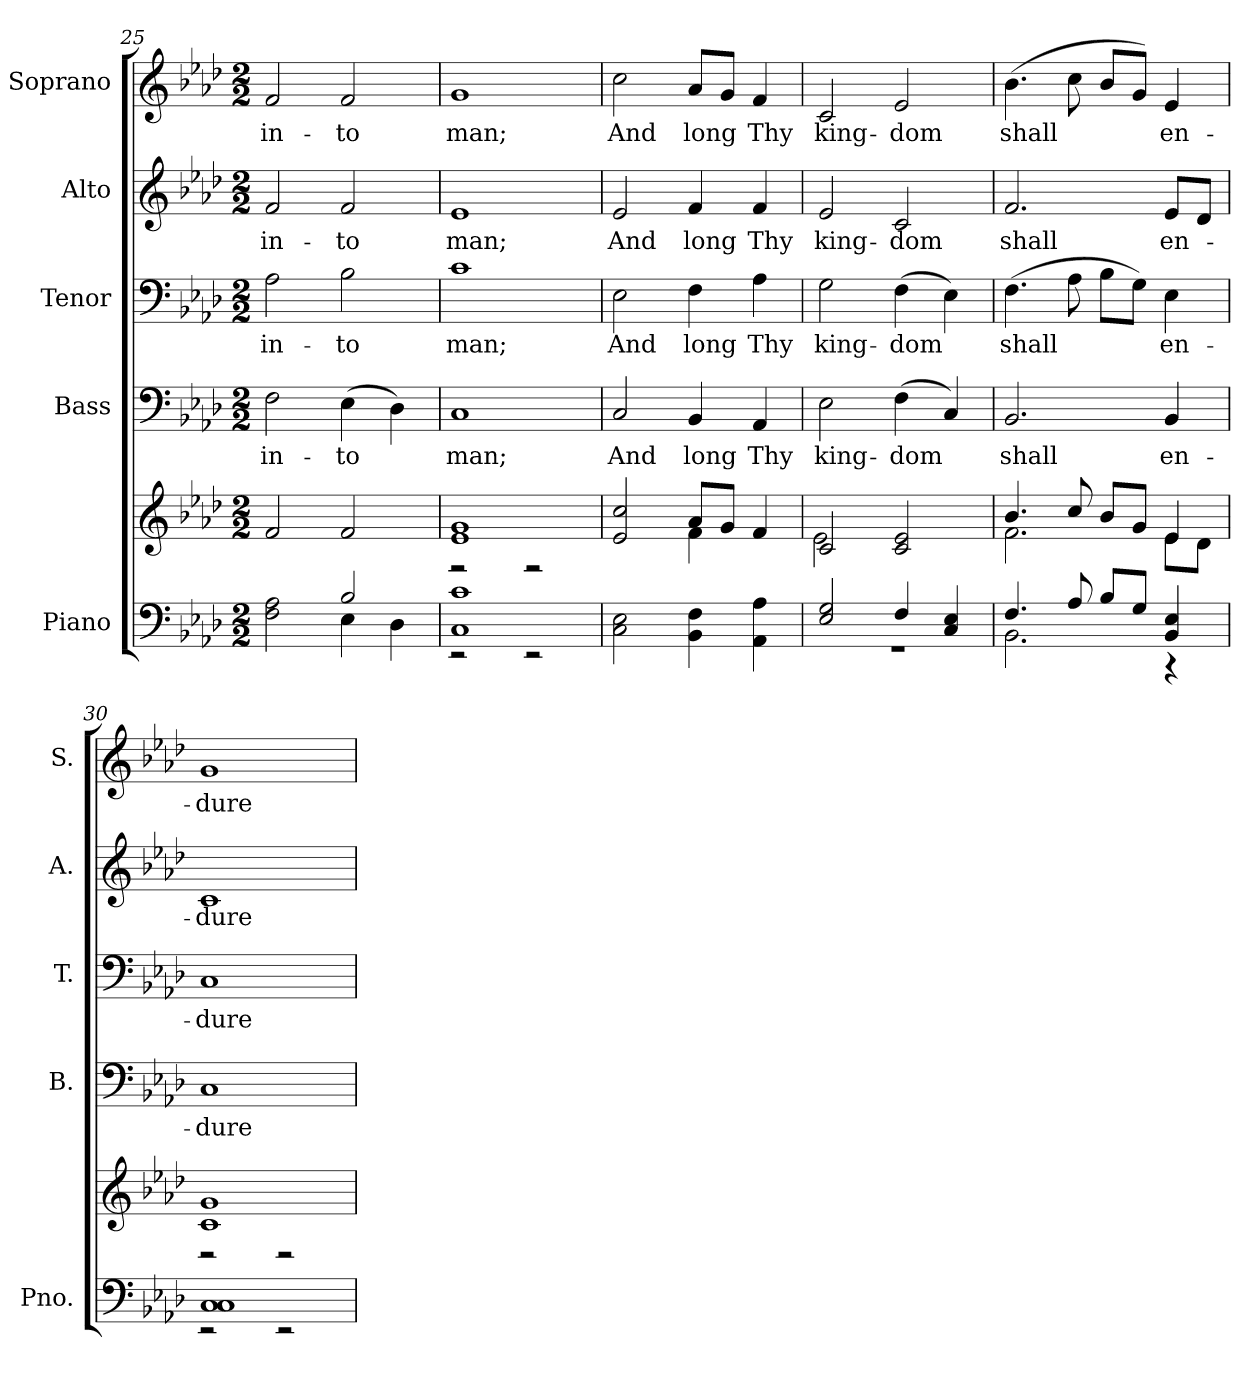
**kern	**kern	**kern	**text	**kern	**text	**kern	**text	**kern	**text
*part5	*part5	*part4	*part4	*part3	*part3	*part2	*part2	*part1	*part1
*staff6	*staff5	*staff4	*staff4	*staff3	*staff3	*staff2	*staff2	*staff1	*staff1
*I"Piano	*	*I"Bass	*	*I"Tenor	*	*I"Alto	*	*I"Soprano	*
*I'Pno.	*	*I'B.	*	*I'T.	*	*I'A.	*	*I'S.	*
*clefF4	*clefG2	*clefF4	*	*clefF4	*	*clefG2	*	*clefG2	*
*k[b-e-a-d-]	*k[b-e-a-d-]	*k[b-e-a-d-]	*	*k[b-e-a-d-]	*	*k[b-e-a-d-]	*	*k[b-e-a-d-]	*
*A-:	*A-:	*A-:	*	*A-:	*	*A-:	*	*A-:	*
*M2/2	*M2/2	*M2/2	*	*M2/2	*	*M2/2	*	*M2/2	*
=25	=25	=25	=25	=25	=25	=25	=25	=25	=25
*^	*	*	*	*	*	*	*	*	*
!	!	!	!	!LO:LY:b:color=#000000	!	!	!	!	!	!
!	!	!	!	!	!	!LO:LY:b:color=#000000	!	!	!	!
!	!	!	!	!	!	!	!	!LO:LY:b:color=#000000	!	!
!	!	!	!	!	!	!	!	!	!	!LO:LY:b:color=#000000
2Fi\ 2A-i	2ryy	2fi/	2Fi\	in-	2A-i\	in-	2fi/	in-	2fi/	in-
!	!	!	!	!LO:LY:b:color=#000000	!	!	!	!	!	!
!	!	!	!	!	!	!LO:LY:b:color=#000000	!	!	!	!
!	!	!	!	!	!	!	!	!LO:LY:b:color=#000000	!	!
!	!	!	!	!	!	!	!	!	!	!LO:LY:b:color=#000000
2B-i/	4E-i\	2fi/	(4E-i\	-to	2B-i\	-to	2fi/	-to	2fi/	-to
.	4D-i\	.	4D-i\)	.	.	.	.	.	.	.
=26	=26	=26	=26	=26	=26	=26	=26	=26	=26	=26
*	*	*^	*	*	*	*	*	*	*	*
!	!	!	!	!	!LO:LY:b:color=#000000	!	!	!	!	!	!
!	!	!	!	!	!	!	!LO:LY:b:color=#000000	!	!	!	!
!	!	!	!	!	!	!	!	!	!LO:LY:b:color=#000000	!	!
!	!	!	!	!	!	!	!	!	!	!	!LO:LY:b:color=#000000
1Ci 1ci	2r	1e-i 1gi	2r	1Ci	man;	1ci	man;	1e-i	man;	1gi	man;
.	2r	.	2r	.	.	.	.	.	.	.	.
*v	*v	*	*	*	*	*	*	*	*	*	*
!!LO:PB:g=z
=27	=27	=27	=27	=27	=27	=27	=27	=27	=27	=27
*^	*	*	*	*	*	*	*	*	*	*
!	!	!	!	!	!LO:LY:b:color=#000000	!	!	!	!	!	!
*v	*v	*	*	*	*	*	*	*	*	*	*
*^	*	*	*	*	*	*	*	*	*	*
!	!	!	!	!	!	!	!LO:LY:b:color=#000000	!	!	!	!
*v	*v	*	*	*	*	*	*	*	*	*	*
*^	*	*	*	*	*	*	*	*	*	*
!	!	!	!	!	!	!	!	!	!LO:LY:b:color=#000000	!	!
*v	*v	*	*	*	*	*	*	*	*	*	*
*^	*	*	*	*	*	*	*	*	*	*
!	!	!	!	!	!	!	!	!	!	!	!LO:LY:b:color=#000000
*v	*v	*	*	*	*	*	*	*	*	*	*
2Ci\ 2E-i	2e-i/ 2cci	2ryy	2Ci/	And	2E-i\	And	2e-i/	And	2cci\	And
!	!	!	!	!LO:LY:b:color=#000000	!	!	!	!	!	!
!	!	!	!	!	!	!LO:LY:b:color=#000000	!	!	!	!
!	!	!	!	!	!	!	!	!LO:LY:b:color=#000000	!	!
!	!	!	!	!	!	!	!	!	!	!LO:LY:b:color=#000000
4BB-i\ 4Fi	8a-i/L	4fi\	4BB-i/	long	4Fi\	long	4fi/	long	8a-i/L	long
.	8gi/J	.	.	.	.	.	.	.	8gi/J	.
!	!	!	!	!LO:LY:b:color=#000000	!	!	!	!	!	!
!	!	!	!	!	!	!LO:LY:b:color=#000000	!	!	!	!
!	!	!	!	!	!	!	!	!LO:LY:b:color=#000000	!	!
!	!	!	!	!	!	!	!	!	!	!LO:LY:b:color=#000000
4AA-i\ 4A-i	4fi/	4ryy	4AA-i/	Thy	4A-i\	Thy	4fi/	Thy	4fi/	Thy
=28	=28	=28	=28	=28	=28	=28	=28	=28	=28	=28
*^	*	*	*	*	*	*	*	*	*	*
!	!	!	!	!	!LO:LY:b:color=#000000	!	!	!	!	!	!
!	!	!	!	!	!	!	!LO:LY:b:color=#000000	!	!	!	!
!	!	!	!	!	!	!	!	!	!LO:LY:b:color=#000000	!	!
!	!	!	!	!	!	!	!	!	!	!	!LO:LY:b:color=#000000
2E-i/ 2Gi	1r	2ci/	2e-i\	2E-i\	king-	2Gi\	king-	2e-i/	king-	2ci/	king-
!	!	!	!	!	!LO:LY:b:color=#000000	!	!	!	!	!	!
!	!	!	!	!	!	!	!LO:LY:b:color=#000000	!	!	!	!
!	!	!	!	!	!	!	!	!	!LO:LY:b:color=#000000	!	!
!	!	!	!	!	!	!	!	!	!	!	!LO:LY:b:color=#000000
4Fi/	.	2ci/ 2e-i	2ryy	(4Fi\	-dom	(4Fi\	-dom	2ci/	-dom	2e-i/	-dom
4Ci/ 4E-i	.	.	.	4Ci/)	.	4E-i\)	.	.	.	.	.
=29	=29	=29	=29	=29	=29	=29	=29	=29	=29	=29	=29
!	!	!	!	!	!LO:LY:b:color=#000000	!	!	!	!	!	!
!	!	!	!	!	!	!	!LO:LY:b:color=#000000	!	!	!	!
!	!	!	!	!	!	!	!	!	!LO:LY:b:color=#000000	!	!
!	!	!	!	!	!	!	!	!	!	!	!LO:LY:b:color=#000000
4.Fi/	2.BB-i\	4.b-i/	2.fi\	2.BB-i/	shall	(4.Fi\	shall	2.fi/	shall	(4.b-i\	shall
8A-i/	.	8cci/	.	.	.	8A-i\	.	.	.	8cci\	.
8B-i/L	.	8b-i/L	.	.	.	8B-i\L	.	.	.	8b-i/L	.
8Gi/J	.	8gi/J	.	.	.	8Gi\J)	.	.	.	8gi/J)	.
!	!	!	!	!	!LO:LY:b:color=#000000	!	!	!	!	!	!
!	!	!	!	!	!	!	!LO:LY:b:color=#000000	!	!	!	!
!	!	!	!	!	!	!	!	!	!LO:LY:b:color=#000000	!	!
!	!	!	!	!	!	!	!	!	!	!	!LO:LY:b:color=#000000
4BB-i/ 4E-i	4r	4e-i/	8e-i\L	4BB-i/	en-	4E-i\	en-	8e-i/L	en-	4e-i/	en-
.	.	.	8d-i\J	.	.	.	.	8d-i/J	.	.	.
=30	=30	=30	=30	=30	=30	=30	=30	=30	=30	=30	=30
!	!	!	!	!	!LO:LY:b:color=#000000	!	!	!	!	!	!
!	!	!	!	!	!	!	!LO:LY:b:color=#000000	!	!	!	!
!	!	!	!	!	!	!	!	!	!LO:LY:b:color=#000000	!	!
!	!	!	!	!	!	!	!	!	!	!	!LO:LY:b:color=#000000
1Ci 1Ci	2r	1ci 1gi	2r	1Ci	-dure	1Ci	-dure	1ci	-dure	1gi	-dure
.	2r	.	2r	.	.	.	.	.	.	.	.
*v	*v	*	*	*	*	*	*	*	*	*	*
*	*v	*v	*	*	*	*	*	*	*	*
=	=	=	=	=	=	=	=	=	=
*-	*-	*-	*-	*-	*-	*-	*-	*-	*-
